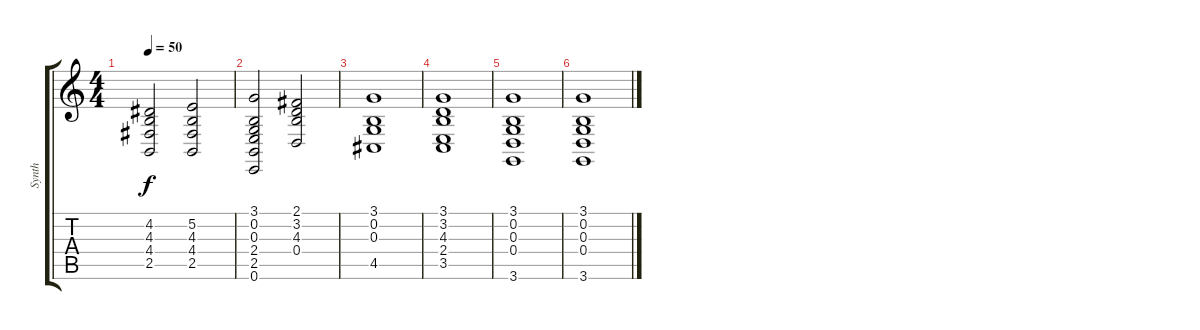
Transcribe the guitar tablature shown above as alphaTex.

\track ("Synth" "Synth") {instrument synthstrings1}
\staff {score tabs}
\tuning (E4 B3 G3 D3 A2 E2) {hide}
\ts (4 4)
\tempo 50
\clef g2
\ks c
(4.2 4.3 4.4 2.5).2{dy f} (5.2 4.3 4.4 2.5).2 |
(3.1 0.2 0.3 2.4 2.5 0.6).2 (2.1 3.2 4.3 0.4).2 |
(3.1 0.2 0.3 4.5).1 |
(3.1 3.2 4.3 2.4 3.5).1 |
(3.1 0.2 0.3 0.4 3.6).1 |
(3.1 0.2 0.3 0.4 3.6).1
